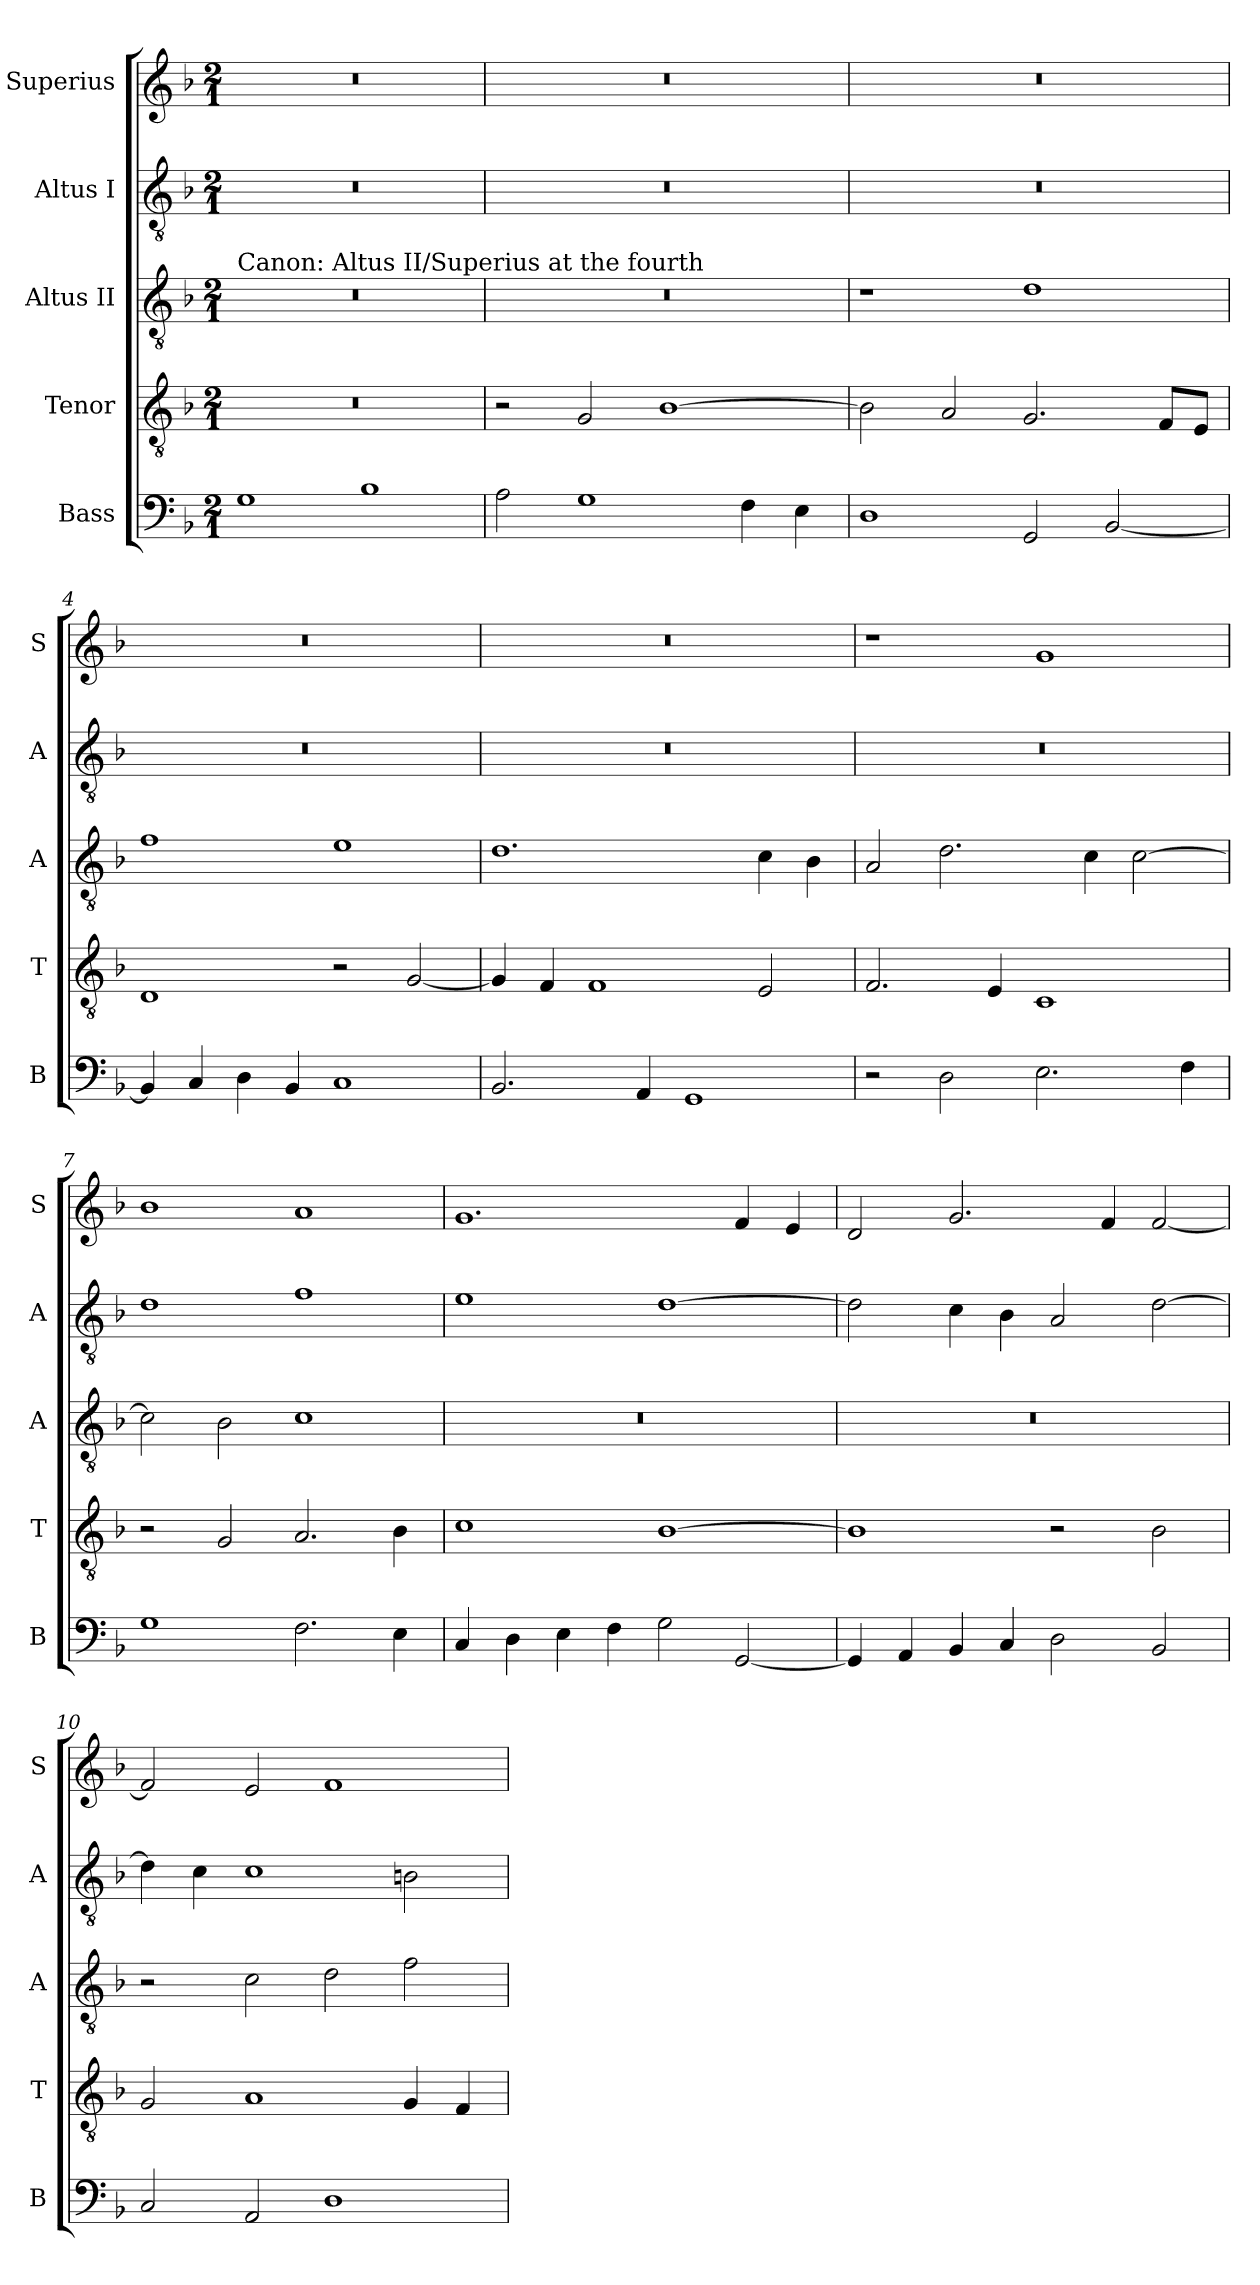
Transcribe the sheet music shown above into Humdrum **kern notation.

**kern	**kern	**kern	**kern	**kern
*part5	*part4	*part3	*part2	*part1
*staff5	*staff4	*staff3	*staff2	*staff1
*I"Bass	*I"Tenor	*I"Altus II	*I"Altus I	*I"Superius
*I'B	*I'T	*I'A	*I'A	*I'S
*clefF4	*clefGv2	*clefGv2	*clefGv2	*clefG2
*k[b-]	*k[b-]	*k[b-]	*k[b-]	*k[b-]
*F:	*F:	*F:	*F:	*F:
*M2/1	*M2/1	*M2/1	*M2/1	*M2/1
=1	=1	=1	=1	=1
!	!	!LO:TX:a:t=Canon&colon; Altus II/Superius at the fourth	!	!
1G	0r	0r	0r	0r
1B-	.	.	.	.
=2	=2	=2	=2	=2
2A	2r	0r	0r	0r
1G	2G	.	.	.
.	[1B-	.	.	.
4F	.	.	.	.
4E	.	.	.	.
=3	=3	=3	=3	=3
1D	2B-]	1r	0r	0r
.	2A	.	.	.
2GG	2.G	1d	.	.
[2BB-	.	.	.	.
.	8FL	.	.	.
.	8EJ	.	.	.
=4	=4	=4	=4	=4
4BB-]	1D	1f	0r	0r
4C	.	.	.	.
4D	.	.	.	.
4BB-	.	.	.	.
1C	2r	1e	.	.
.	[2G	.	.	.
=5	=5	=5	=5	=5
2.BB-	4G]	1.d	0r	0r
.	4F	.	.	.
.	1F	.	.	.
4AA	.	.	.	.
1GG	.	.	.	.
.	2E	4c	.	.
.	.	4B-	.	.
=6	=6	=6	=6	=6
2r	2.F	2A	0r	1r
2D	.	2.d	.	.
.	4E	.	.	.
2.E	1C	.	.	1g
.	.	4c	.	.
.	.	[2c	.	.
4F	.	.	.	.
=7	=7	=7	=7	=7
1G	2r	2c]	1d	1b-
.	2G	2B-	.	.
2.F	2.A	1c	1f	1a
4E	4B-	.	.	.
=8	=8	=8	=8	=8
4C	1c	0r	1e	1.g
4D	.	.	.	.
4E	.	.	.	.
4F	.	.	.	.
2G	[1B-	.	[1d	.
[2GG	.	.	.	4f
.	.	.	.	4e
=9	=9	=9	=9	=9
4GG]	1B-]	0r	2d]	2d
4AA	.	.	.	.
4BB-	.	.	4c	2.g
4C	.	.	4B-	.
2D	2r	.	2A	.
.	.	.	.	4f
2BB-	2B-	.	[2d	[2f
=10	=10	=10	=10	=10
2C	2G	2r	4d]	2f]
.	.	.	4c	.
2AA	1A	2c	1c	2e
1D	.	2d	.	1f
.	4G	2f	2Bn	.
.	4F	.	.	.
=	=	=	=	=
*-	*-	*-	*-	*-
